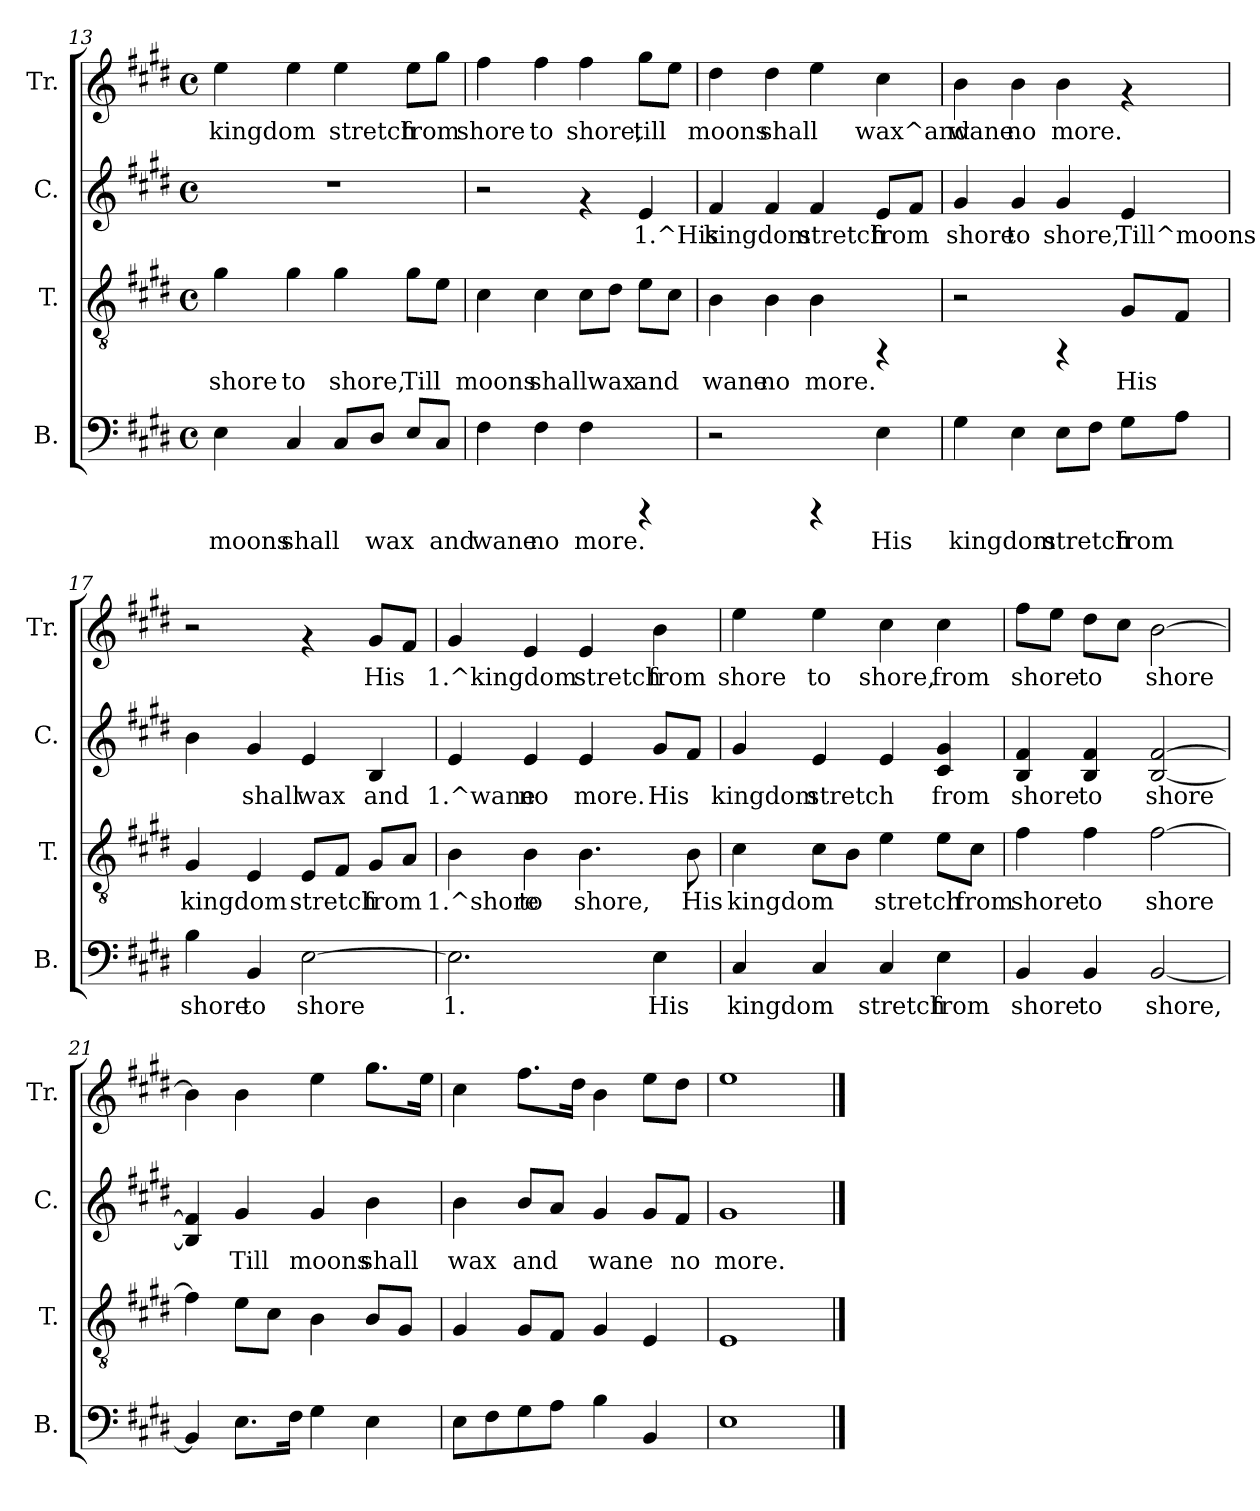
**kern	**text	**kern	**text	**kern	**text	**kern	**text
*part4	*part4	*part3	*part3	*part2	*part2	*part1	*part1
*staff4	*staff4	*staff3	*staff3	*staff2	*staff2	*staff1	*staff1
*I"B.	*	*I"T.	*	*I"C.	*	*I"Tr.	*
*I'B.	*	*I'T.	*	*I'C.	*	*I'Tr.	*
*clefF4	*	*clefGv2	*	*clefG2	*	*clefG2	*
*k[f#c#g#d#]	*	*k[f#c#g#d#]	*	*k[f#c#g#d#]	*	*k[f#c#g#d#]	*
*E:	*	*E:	*	*E:	*	*E:	*
*M4/4	*	*M4/4	*	*M4/4	*	*M4/4	*
*met(c)	*	*met(c)	*	*met(c)	*	*met(c)	*
=13	=13	=13	=13	=13	=13	=13	=13
!	!LO:LY:b:cj	!	!LO:LY:b:rj	!	!	!	!LO:LY:b:cj
4E\	moons	4g#\	shore	1r	.	4ee\	kingdom
!	!LO:LY:b:cj	!	!LO:LY:b:rj	!	!	!	!LO:LY:b:cj
4C#/	shall	4g#\	to	.	.	4ee\	.
!	!LO:LY:b:cj	!	!LO:LY:b:rj	!	!	!	!LO:LY:b:cj
8C#/L	.	4g#\	shore,	.	.	4ee\	stretch
!	!LO:LY:b:cj	!	!	!	!	!	!
8D#/J	wax	.	.	.	.	.	.
!	!LO:LY:b:cj	!	!LO:LY:b:rj	!	!	!	!LO:LY:b:cj
8E/L	.	8g#\L	Till	.	.	8ee\L	from
!	!LO:LY:b:cj	!	!LO:LY:b:rj	!	!	!	!LO:LY:b:cj
8C#/J	and	8e\J	.	.	.	8gg#\J	.
=14	=14	=14	=14	=14	=14	=14	=14
!	!LO:LY:b:cj	!	!LO:LY:b:rj	!	!	!	!LO:LY:b:cj
4F#\	wane	4c#\	moons	2r	.	4ff#\	shore
!	!LO:LY:b:cj	!	!LO:LY:b:rj	!	!	!	!LO:LY:b:cj
4F#\	no	4c#\	shall	.	.	4ff#\	to
!	!LO:LY:b:cj	!	!LO:LY:b:rj	!	!	!	!LO:LY:b:cj
4F#\	more.	8c#\L	.	4rf	.	4ff#\	shore,
!	!	!	!LO:LY:b:rj	!	!	!	!
.	.	8d#\J	wax	.	.	.	.
!	!	!	!LO:LY:b:rj	!	!LO:LY:b:rj	!	!LO:LY:b:cj
4rCCC	.	8e\L	and	4e/	1.^His	8gg#\L	till
!	!	!	!LO:LY:b:rj	!	!	!	!LO:LY:b:cj
.	.	8c#\J	.	.	.	8ee\J	.
=15	=15	=15	=15	=15	=15	=15	=15
!	!	!	!LO:LY:b:rj	!	!LO:LY:b:rj	!	!LO:LY:b:cj
2r	.	4B\	wane	4f#/	kingdom	4dd#>\	moons
!	!	!	!LO:LY:b:rj	!	!LO:LY:b:rj	!	!LO:LY:b:cj
.	.	4B\	no	4f#/	.	4dd#\	shall
!	!	!	!LO:LY:b:rj	!	!LO:LY:b:rj	!	!LO:LY:b:cj
4rCCC	.	4B\	more.	4f#/	stretch	4ee\	.
!	!LO:LY:b:cj	!	!	!	!LO:LY:b:rj	!	!LO:LY:b:cj
4E\	His	4rFF	.	8e/L	from	4cc#\	wax^and
!	!	!	!	!	!LO:LY:b:rj	!	!
.	.	.	.	8f#/J	.	.	.
=16	=16	=16	=16	=16	=16	=16	=16
!	!LO:LY:b:cj	!	!	!	!LO:LY:b:rj	!	!LO:LY:b:cj
4G#\	kingdom	2r	.	4g#/	shore	4b\	wane
!	!LO:LY:b:cj	!	!	!	!LO:LY:b:rj	!	!LO:LY:b:cj
4E\	.	.	.	4g#/	to	4b\	no
!	!LO:LY:b:cj	!	!	!	!LO:LY:b:rj	!	!LO:LY:b:cj
8E\L	stretch	4rFF	.	4g#/	shore,	4b\	more.
!	!LO:LY:b:cj	!	!	!	!	!	!
8F#\J	.	.	.	.	.	.	.
!	!LO:LY:b:cj	!	!LO:LY:b:rj	!	!LO:LY:b:rj	!	!
8G#\L	from	8G#/L	His	4e/	Till^moons	4rf	.
!	!LO:LY:b:cj	!	!LO:LY:b:rj	!	!	!	!
8A\J	.	8F#/J	.	.	.	.	.
=17	=17	=17	=17	=17	=17	=17	=17
!	!LO:LY:b:cj	!	!LO:LY:b:rj	!	!LO:LY:b:rj	!	!
4B\	shore	4G#/	kingdom	4b\	.	2r	.
!	!LO:LY:b:cj	!	!LO:LY:b:rj	!	!LO:LY:b:rj	!	!
4BB/	to	4E/	.	4g#/	shall	.	.
!	!LO:LY:b:cj	!	!LO:LY:b:rj	!	!LO:LY:b:rj	!	!
[>2E\	shore	8E/L	stretch	4e/	wax	4rf	.
!	!	!	!LO:LY:b:rj	!	!	!	!
.	.	8F#/J	.	.	.	.	.
!	!	!	!LO:LY:b:rj	!	!LO:LY:b:rj	!	!LO:LY:b:cj
.	.	8G#/L	from	4B/	and	8g#/L	His
!	!	!	!LO:LY:b:rj	!	!	!	!LO:LY:b:cj
.	.	8A/J	.	.	.	8f#/J	.
!!LO:PB:g=z
=18	=18	=18	=18	=18	=18	=18	=18
!	!LO:LY:b:cj	!	!LO:LY:b:rj	!	!LO:LY:b:rj	!	!LO:LY:b:cj
2.E\]	1.	4B\	1.^shore	4e/	1.^wane	4g#/	1.^kingdom
!	!	!	!LO:LY:b:rj	!	!LO:LY:b:rj	!	!LO:LY:b:cj
.	.	4B\	to	4e/	no	4e/	.
!	!	!	!LO:LY:b:rj	!	!LO:LY:b:rj	!	!LO:LY:b:cj
.	.	4.B\	shore,	4e/	more.	4e/	stretch
!	!LO:LY:b:cj	!	!	!	!LO:LY:b:rj	!	!LO:LY:b:cj
4E\	His	.	.	8g#/L	His	4b\	from
!	!	!	!LO:LY:b:rj	!	!LO:LY:b:rj	!	!
.	.	8B\	His	8f#/J	.	.	.
=19	=19	=19	=19	=19	=19	=19	=19
!	!LO:LY:b:cj	!	!LO:LY:b:rj	!	!LO:LY:b:rj	!	!LO:LY:b:cj
4C#/	kingdom	4c#\	kingdom	4g#/	kingdom	4ee\	shore
!	!LO:LY:b:cj	!	!LO:LY:b:rj	!	!LO:LY:b:rj	!	!LO:LY:b:cj
4C#/	.	8c#\L	.	4e/	stretch	4ee\	to
!	!	!	!LO:LY:b:rj	!	!	!	!
.	.	8B\J	.	.	.	.	.
!	!LO:LY:b:cj	!	!LO:LY:b:rj	!	!LO:LY:b:rj	!	!LO:LY:b:cj
4C#/	stretch	4e\	stretch	4e/	.	4cc#\	shore,
!	!LO:LY:b:cj	!	!LO:LY:b:rj	!	!LO:LY:b:rj	!	!LO:LY:b:cj
4E\	from	8e\L	.	4g#/ 4c#/	from	4cc#\	from
!	!	!	!LO:LY:b:rj	!	!	!	!
.	.	8c#\J	from	.	.	.	.
=20	=20	=20	=20	=20	=20	=20	=20
!	!LO:LY:b:cj	!	!LO:LY:b:rj	!	!LO:LY:b:rj	!	!LO:LY:b:cj
4BB/	shore	4f#\	shore	4f#/ 4B/	shore	8ff#\L	shore
!	!	!	!	!	!	!	!LO:LY:b:cj
.	.	.	.	.	.	8ee\J	.
!	!LO:LY:b:cj	!	!LO:LY:b:rj	!	!LO:LY:b:rj	!	!LO:LY:b:cj
4BB/	to	4f#\	to	4f#/ 4B/	to	8dd#\L	to
!	!	!	!	!	!	!	!LO:LY:b:cj
.	.	.	.	.	.	8cc#\J	.
!	!LO:LY:b:cj	!	!LO:LY:b:rj	!	!LO:LY:b:rj	!	!LO:LY:b:cj
[<2BB/	shore,	[>2f#\	shore	[>2f#/ [<2B/	shore	[>2b\	shore
=21	=21	=21	=21	=21	=21	=21	=21
!	!LO:LY:b:cj	!	!LO:LY:b:rj	!	!LO:LY:b:rj	!	!LO:LY:b:cj
4BB/]	.	4f#\]	.	4f#/] 4B/]	.	4b\]	.
!	!LO:LY:b:cj	!	!LO:LY:b:rj	!	!LO:LY:b:rj	!	!LO:LY:b:cj
8.E\L	.	8e\L	.	4g#/	Till	4b\	.
!	!	!	!LO:LY:b:rj	!	!	!	!
.	.	8c#\J	.	.	.	.	.
!	!LO:LY:b:cj	!	!	!	!	!	!
16F#\J	.	.	.	.	.	.	.
!	!LO:LY:b:cj	!	!LO:LY:b:rj	!	!LO:LY:b:rj	!	!LO:LY:b:cj
4G#\	.	4B\	.	4g#/	moons	4ee\	.
!	!LO:LY:b:cj	!	!LO:LY:b:rj	!	!LO:LY:b:rj	!	!LO:LY:b:cj
4E\	.	8B/L	.	4b\	shall	8.gg#\L	.
!	!	!	!LO:LY:b:rj	!	!	!	!
.	.	8G#/J	.	.	.	.	.
!	!	!	!	!	!	!	!LO:LY:b:cj
.	.	.	.	.	.	16ee\J	.
=22	=22	=22	=22	=22	=22	=22	=22
!	!LO:LY:b:cj	!	!LO:LY:b:rj	!	!LO:LY:b:rj	!	!LO:LY:b:cj
8E\L	.	4G#/	.	4b\	wax	4cc#\	.
!	!LO:LY:b:cj	!	!	!	!	!	!
8F#\	.	.	.	.	.	.	.
!	!LO:LY:b:cj	!	!LO:LY:b:rj	!	!LO:LY:b:rj	!	!LO:LY:b:cj
8G#\	.	8G#/L	.	8b/L	and	8.ff#\L	.
!	!LO:LY:b:cj	!	!LO:LY:b:rj	!	!LO:LY:b:rj	!	!
8A\J	.	8F#/J	.	8a/J	.	.	.
!	!	!	!	!	!	!	!LO:LY:b:cj
.	.	.	.	.	.	16dd#\J	.
!	!LO:LY:b:cj	!	!LO:LY:b:rj	!	!LO:LY:b:rj	!	!LO:LY:b:cj
4B\	.	4G#/	.	4g#/	wane	4b\	.
!	!LO:LY:b:cj	!	!LO:LY:b:rj	!	!LO:LY:b:rj	!	!LO:LY:b:cj
4BB/	.	4E/	.	8g#/L	.	8ee\L	.
!	!	!	!	!	!LO:LY:b:rj	!	!LO:LY:b:cj
.	.	.	.	8f#/J	no	8dd#\J	.
=23	=23	=23	=23	=23	=23	=23	=23
!	!LO:LY:b:cj	!	!LO:LY:b:rj	!	!LO:LY:b:rj	!	!LO:LY:b:cj
1E	.	1E	.	1g#	more.	1ee	.
==	==	==	==	==	==	==	==
*-	*-	*-	*-	*-	*-	*-	*-
